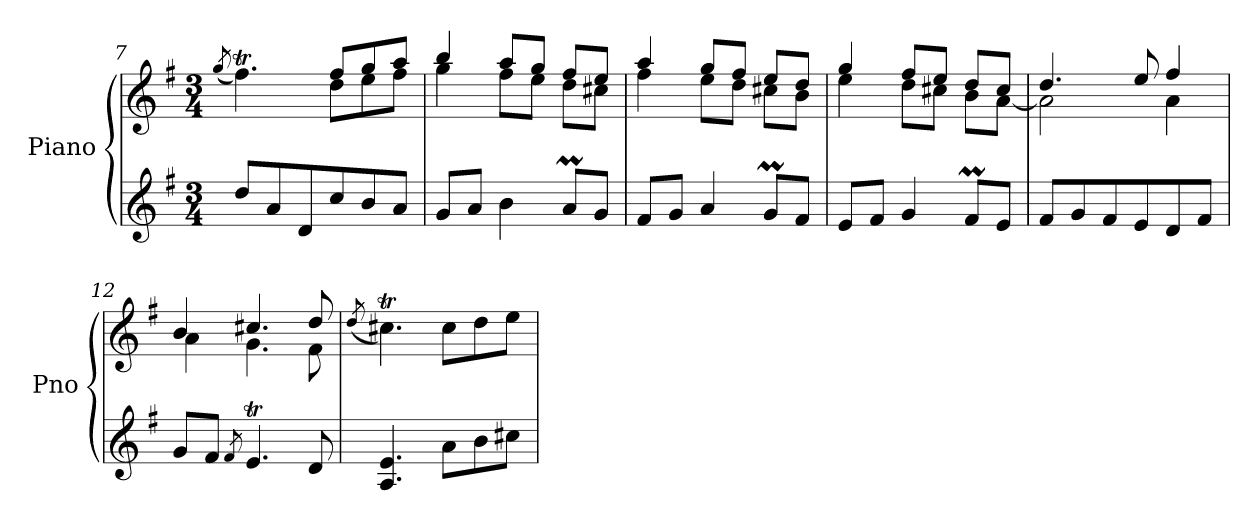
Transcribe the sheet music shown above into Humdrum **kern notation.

**kern	**kern
*part1	*part1
*staff2	*staff1
*I"Piano	*
*I'Pno	*
*clefG2	*clefG2
*k[f#]	*k[f#]
*M3/4	*M3/4
=7	=7
.	(<8qgg/
*	*^
8dd/L	4.ff#t\)	4.ryy
8a/	.	.
8d/	.	.
8cc/	8ff#/L	8dd\L
8b/	8gg/	8ee\
8a/J	8aa/J	8ff#\J
=8	=8	=8
8g/L	4bb/	4gg\
8a/J	.	.
4b\	8aa/L	8ff#\L
.	8gg/J	8ee\J
8aM/L	8ff#/L	8dd\L
8g/J	8ee/J	8cc#X\J
=9	=9	=9
8f#/L	4aa/	4ff#\
8g/J	.	.
4a/	8gg/L	8ee\L
.	8ff#/J	8dd\J
8gM/L	8ee/L	8cc#X\L
8f#/J	8dd/J	8b\J
=10	=10	=10
8e/L	4gg/	4ee\
8f#/J	.	.
4g/	8ff#/L	8dd\L
.	8ee/J	8cc#X\J
8f#m/L	8dd/L	8b\L
8e/J	8cc#/J	[8a\J
=11	=11	=11
8f#/L	4.dd/	2a\]
8g/	.	.
8f#/	.	.
8e/	8ee/	.
8d/	4ff#/	4a\
8f#/J	.	.
=12	=12	=12
8g/L	4b/	4a\
8f#/J	.	.
8qf#/	.	.
4.eT/	4.cc#X/	4.g\
8d/	8dd/	8f#\
*	*v	*v
!!LO:LB:g=z
=13	=13
.	(<8qdd/
4.A/ 4.e/	4.cc#Xt\)
8a\L	8cc#\L
8b\	8dd\
8cc#X\J	8ee\J
=	=
*-	*-
